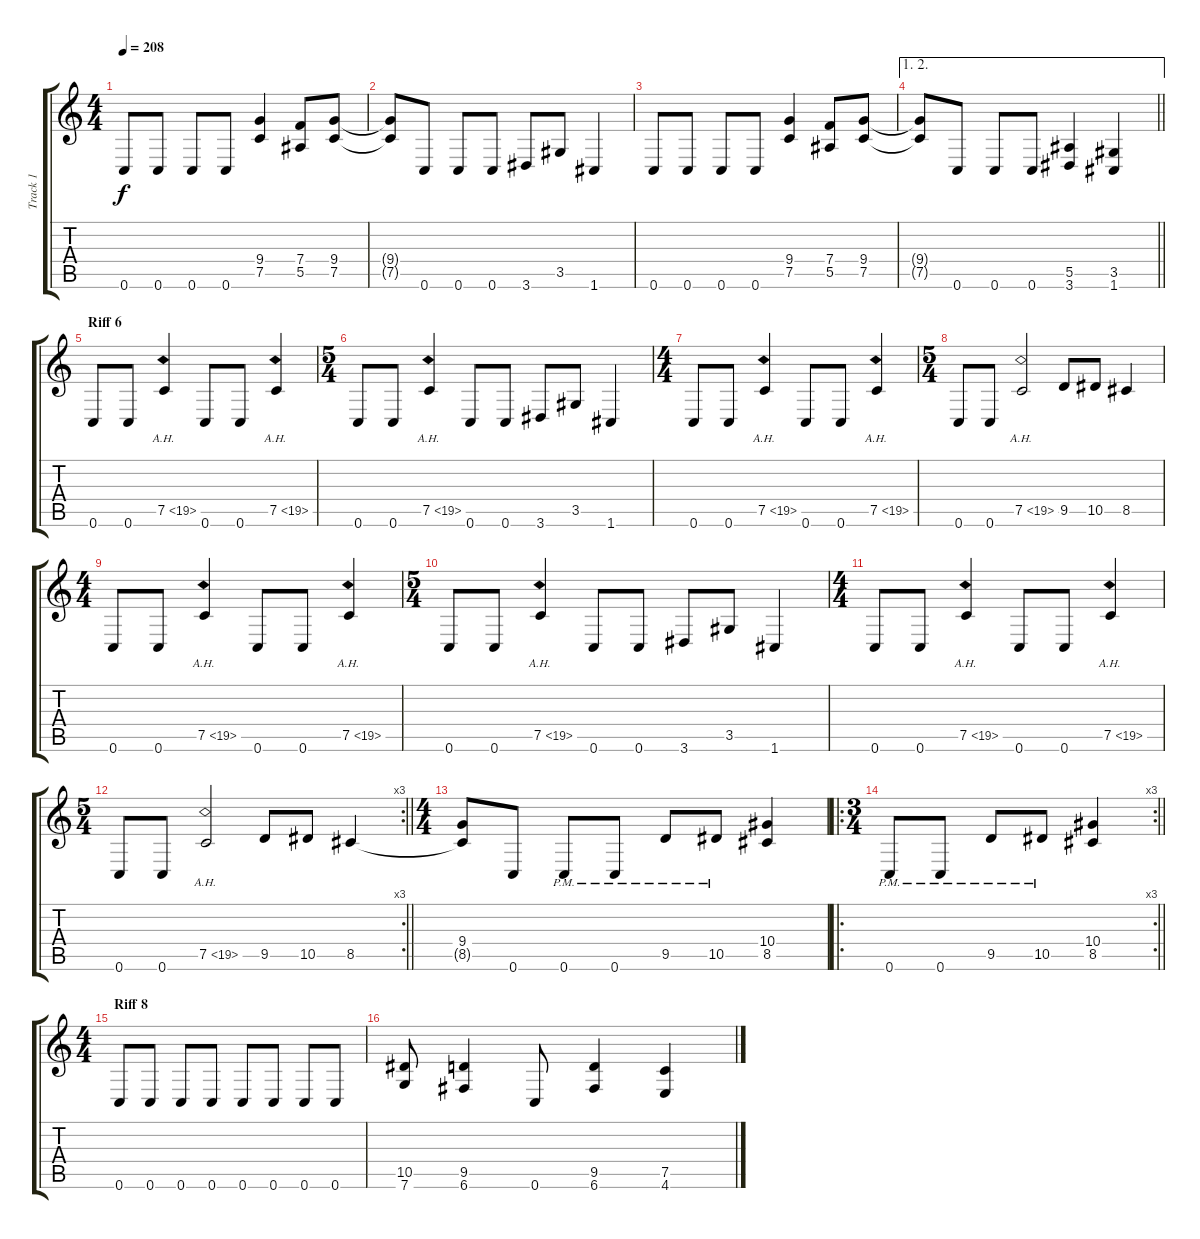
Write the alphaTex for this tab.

\track ("Track 1" "Track 1") {instrument distortionguitar}
\staff {score tabs}
\tuning (C4 G3 Eb3 Bb2 F2 C2) {hide}
\ts (4 4)
\tempo 208
\clef g2
\ks c
0.6.8{dy f} 0.6.8 0.6.8 0.6.8 (9.4 7.5).4 (7.4 5.5).8 (9.4 7.5).8 |
(9.4{t} 7.5{t}).8 0.6.8 0.6.8 0.6.8 3.6.8 3.5.8 1.6.4 |
0.6.8 0.6.8 0.6.8 0.6.8 (9.4 7.5).4 (7.4 5.5).8 (9.4 7.5).8 |
\ae (1 2)
\barLineRight lightlight
(9.4{t} 7.5{t}).8 0.6.8 0.6.8 0.6.8 (5.5 3.6).4 (3.5 1.6).4 |
\section ("" "Riff 6")
0.6.8 0.6.8 7.5{ah 12}.4 0.6.8 0.6.8 7.5{ah 12}.4 |
\ts (5 4)
0.6.8 0.6.8 7.5{ah 12}.4 0.6.8 0.6.8 3.6.8 3.5.8 1.6.4 |
\ts (4 4)
0.6.8 0.6.8 7.5{ah 12}.4 0.6.8 0.6.8 7.5{ah 12}.4 |
\ts (5 4)
0.6.8 0.6.8 7.5{ah 12}.2 9.5.8 10.5.8 8.5.4 |
\ts (4 4)
0.6.8 0.6.8 7.5{ah 12}.4 0.6.8 0.6.8 7.5{ah 12}.4 |
\ts (5 4)
0.6.8 0.6.8 7.5{ah 12}.4 0.6.8 0.6.8 3.6.8 3.5.8 1.6.4 |
\ts (4 4)
0.6.8 0.6.8 7.5{ah 12}.4 0.6.8 0.6.8 7.5{ah 12}.4 |
\rc 3
\ts (5 4)
\barLineRight lightlight
0.6.8 0.6.8 7.5{ah 12}.2 9.5.8 10.5.8 8.5.4 |
\ts (4 4)
\section ("" "")
(9.4 8.5{t}).8 0.6.8 0.6{pm}.8 0.6{pm}.8 9.5{pm}.8 10.5{pm}.8 (10.4 8.5).4 |
\ro
\rc 3
\ts (3 4)
\barLineRight lightlight
0.6{pm}.8 0.6{pm}.8 9.5{pm}.8 10.5{pm}.8 (10.4 8.5).4 |
\ts (4 4)
\section ("" "Riff 8")
0.6.8 0.6.8 0.6.8 0.6.8 0.6.8 0.6.8 0.6.8 0.6.8 |
(10.5 7.6).8 (9.5 6.6).4 0.6.8 (9.5 6.6).4 (7.5 4.6).4
